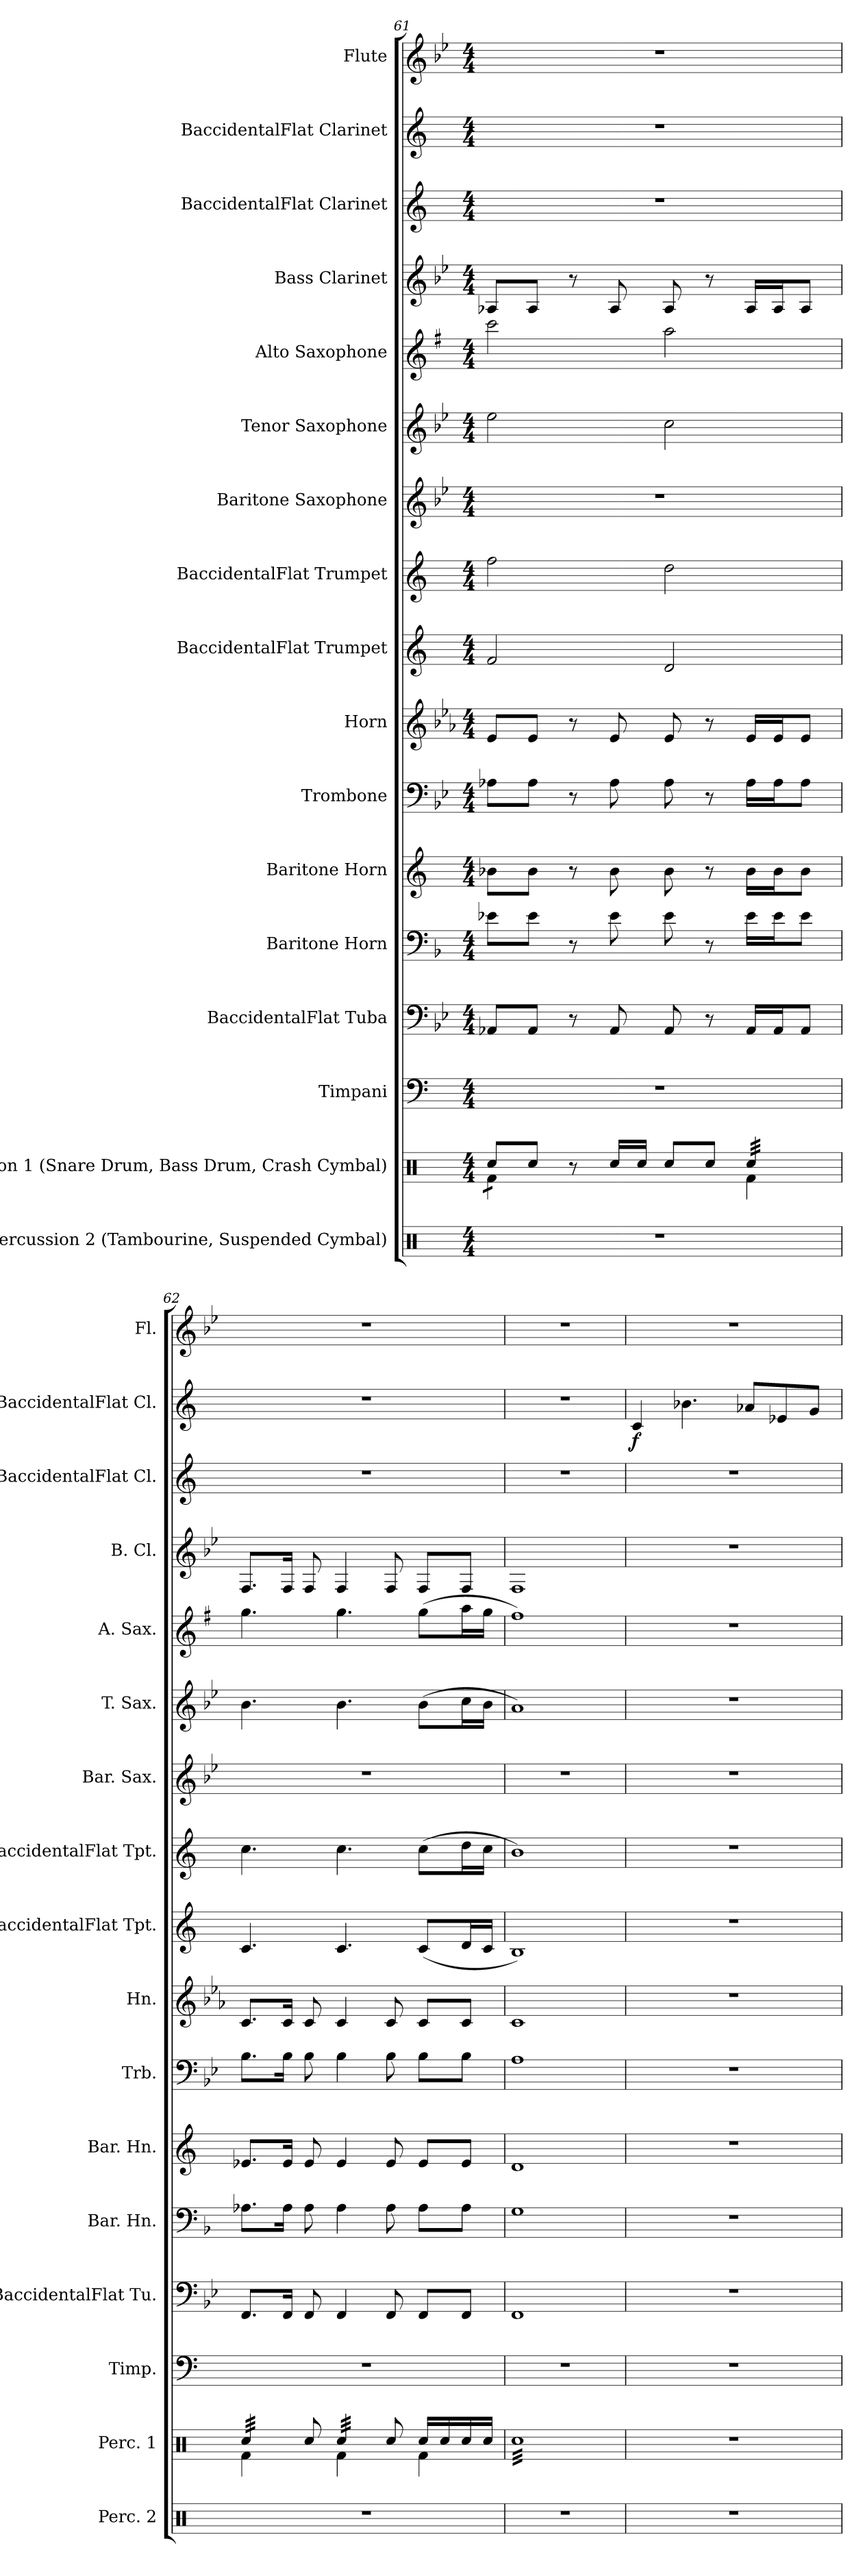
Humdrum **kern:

**kern	**kern	**kern	**kern	**kern	**kern	**kern	**kern	**kern	**kern	**kern	**kern	**kern	**kern	**kern	**kern	**dynam	**kern
*part17	*part16	*part15	*part14	*part13	*part12	*part11	*part10	*part9	*part8	*part7	*part6	*part5	*part4	*part3	*part2	*part2	*part1
*staff17	*staff16	*staff15	*staff14	*staff13	*staff12	*staff11	*staff10	*staff9	*staff8	*staff7	*staff6	*staff5	*staff4	*staff3	*staff2	*staff2	*staff1
*I"Percussion 2 (Tambourine, Suspended Cymbal)	*I"Percussion 1 (Snare Drum, Bass Drum, Crash Cymbal)	*I"Timpani	*I"BaccidentalFlat Tuba	*I"Baritone Horn	*I"Baritone Horn	*I"Trombone	*I"Horn	*I"BaccidentalFlat Trumpet	*I"BaccidentalFlat Trumpet	*I"Baritone Saxophone	*I"Tenor Saxophone	*I"Alto Saxophone	*I"Bass Clarinet	*I"BaccidentalFlat Clarinet	*I"BaccidentalFlat Clarinet	*	*I"Flute
*I'Perc. 2	*I'Perc. 1	*I'Timp.	*I'BaccidentalFlat Tu.	*I'Bar. Hn.	*I'Bar. Hn.	*I'Trb.	*I'Hn.	*I'BaccidentalFlat Tpt.	*I'BaccidentalFlat Tpt.	*I'Bar. Sax.	*I'T. Sax.	*I'A. Sax.	*I'B. Cl.	*I'BaccidentalFlat Cl.	*I'BaccidentalFlat Cl.	*	*I'Fl.
!!LO:PB:g=z
*clefX	*clefX	*clefF4	*clefF4	*clefF4	*clefG2	*clefF4	*clefG2	*clefG2	*clefG2	*clefG2	*clefG2	*clefG2	*clefG2	*clefG2	*clefG2	*	*clefG2
*	*	*	*	*ITrd4c7	*ITrd1c2	*	*ITrd4c7	*ITrd1c2	*ITrd1c2	*ITrd12c21	*ITrd8c14	*ITrd5c9	*ITrd8c14	*ITrd1c2	*ITrd1c2	*	*
*k[]	*k[]	*k[]	*k[b-e-]	*k[b-e-]	*k[b-e-]	*k[b-e-]	*k[b-e-a-d-]	*k[b-e-]	*k[b-e-]	*k[b-e-]	*k[b-e-]	*k[b-e-]	*k[b-e-]	*k[b-e-]	*k[b-e-]	*	*k[b-e-]
*M4/4	*M4/4	*M4/4	*M4/4	*M4/4	*M4/4	*M4/4	*M4/4	*M4/4	*M4/4	*M4/4	*M4/4	*M4/4	*M4/4	*M4/4	*M4/4	*	*M4/4
=61	=61	=61	=61	=61	=61	=61	=61	=61	=61	=61	=61	=61	=61	=61	=61	=61	=61
*	*^	*	*	*	*	*	*	*	*	*	*	*	*	*	*	*	*
1r	8Rcc/L	8Rf\L	1r	8AA-X/L	8A-X\L	8a-X\L	8A-X\L	8A-/L	2e-/	2ee-\	1r	2e-\	2ee-\	8AA-X/L	1r	1r	.	1r
.	8Rcc/J	8Rf\J	.	8AA-/J	8A-\J	8a-\J	8A-\J	8A-/J	.	.	.	.	.	8AA-/J	.	.	.	.
.	8r	2ryy	.	8r	8r	8r	8r	8r	.	.	.	.	.	8r	.	.	.	.
.	16Rcc/LL	.	.	8AA-/	8A-\	8a-\	8A-\	8A-/	.	.	.	.	.	8AA-/	.	.	.	.
.	16Rcc/JJ	.	.	.	.	.	.	.	.	.	.	.	.	.	.	.	.	.
.	8Rcc/L	.	.	8AA-/	8A-\	8a-\	8A-\	8A-/	2c/	2cc\	.	2c\	2cc\	8AA-/	.	.	.	.
.	8Rcc/J	.	.	8r	8r	8r	8r	8r	.	.	.	.	.	8r	.	.	.	.
*	*tremolo	*	*	*	*	*	*	*	*	*	*	*	*	*	*	*	*	*
.	32Rcc/LLL	4Rf\	.	16AA-/LL	16A-\LL	16a-\LL	16A-\LL	16A-/LL	.	.	.	.	.	16AA-/LL	.	.	.	.
.	32Rcc/	.	.	.	.	.	.	.	.	.	.	.	.	.	.	.	.	.
.	32Rcc/	.	.	16AA-/J	16A-\J	16a-\J	16A-\J	16A-/J	.	.	.	.	.	16AA-/J	.	.	.	.
.	32Rcc/	.	.	.	.	.	.	.	.	.	.	.	.	.	.	.	.	.
.	32Rcc/	.	.	8AA-/J	8A-\J	8a-\J	8A-\J	8A-/J	.	.	.	.	.	8AA-/J	.	.	.	.
.	32Rcc/	.	.	.	.	.	.	.	.	.	.	.	.	.	.	.	.	.
.	32Rcc/	.	.	.	.	.	.	.	.	.	.	.	.	.	.	.	.	.
.	32Rcc/JJJ	.	.	.	.	.	.	.	.	.	.	.	.	.	.	.	.	.
=62	=62	=62	=62	=62	=62	=62	=62	=62	=62	=62	=62	=62	=62	=62	=62	=62	=62	=62
1r	32Rcc/LLL	4Rf\	1r	8.FF/L	8.D-X\L	8.d-X/L	8.B-\L	8.F/L	4.B-/	4.b-\	1r	4.B-\	4.b-\	8.FF/L	1r	1r	.	1r
.	32Rcc/	.	.	.	.	.	.	.	.	.	.	.	.	.	.	.	.	.
.	32Rcc/	.	.	.	.	.	.	.	.	.	.	.	.	.	.	.	.	.
.	32Rcc/	.	.	.	.	.	.	.	.	.	.	.	.	.	.	.	.	.
.	32Rcc/	.	.	.	.	.	.	.	.	.	.	.	.	.	.	.	.	.
.	32Rcc/	.	.	.	.	.	.	.	.	.	.	.	.	.	.	.	.	.
.	32Rcc/	.	.	16FF/Jk	16D-\Jk	16d-/Jk	16B-\Jk	16F/Jk	.	.	.	.	.	16FF/Jk	.	.	.	.
.	32Rcc/JJJ	.	.	.	.	.	.	.	.	.	.	.	.	.	.	.	.	.
*	*Xtremolo	*	*	*	*	*	*	*	*	*	*	*	*	*	*	*	*	*
.	8Rcc/	8ryy	.	8FF/	8D-\	8d-/	8B-\	8F/	.	.	.	.	.	8FF/	.	.	.	.
*	*tremolo	*	*	*	*	*	*	*	*	*	*	*	*	*	*	*	*	*
.	32Rcc/LLL	4Rf\	.	4FF/	4D-\	4d-/	4B-\	4F/	4.B-/	4.b-\	.	4.B-\	4.b-\	4FF/	.	.	.	.
.	32Rcc/	.	.	.	.	.	.	.	.	.	.	.	.	.	.	.	.	.
.	32Rcc/	.	.	.	.	.	.	.	.	.	.	.	.	.	.	.	.	.
.	32Rcc/	.	.	.	.	.	.	.	.	.	.	.	.	.	.	.	.	.
.	32Rcc/	.	.	.	.	.	.	.	.	.	.	.	.	.	.	.	.	.
.	32Rcc/	.	.	.	.	.	.	.	.	.	.	.	.	.	.	.	.	.
.	32Rcc/	.	.	.	.	.	.	.	.	.	.	.	.	.	.	.	.	.
.	32Rcc/JJJ	.	.	.	.	.	.	.	.	.	.	.	.	.	.	.	.	.
*	*Xtremolo	*	*	*	*	*	*	*	*	*	*	*	*	*	*	*	*	*
.	8Rcc/	8ryy	.	8FF/	8D-\	8d-/	8B-\	8F/	.	.	.	.	.	8FF/	.	.	.	.
.	16Rcc/LL	4Rf\	.	8FF/L	8D-\L	8d-/L	8B-\L	8F/L	(8B-/L	(8b-\L	.	(8B-\L	(8b-\L	8FF/L	.	.	.	.
.	16Rcc/	.	.	.	.	.	.	.	.	.	.	.	.	.	.	.	.	.
.	16Rcc/	.	.	8FF/J	8D-\J	8d-/J	8B-\J	8F/J	16c/L	16cc\L	.	16c\L	16cc\L	8FF/J	.	.	.	.
.	16Rcc/JJ	.	.	.	.	.	.	.	16B-/JJ	16b-\JJ	.	16B-\JJ	16b-\JJ	.	.	.	.	.
*	*v	*v	*	*	*	*	*	*	*	*	*	*	*	*	*	*	*	*
=63	=63	=63	=63	=63	=63	=63	=63	=63	=63	=63	=63	=63	=63	=63	=63	=63	=63
*	*tremolo	*	*	*	*	*	*	*	*	*	*	*	*	*	*	*	*
1r	32RccLLL	1r	1FF	1C	1c	1A	1F	1A)	1a)	1r	1A)	1a)	1FF	1r	1r	.	1r
.	32Rcc	.	.	.	.	.	.	.	.	.	.	.	.	.	.	.	.
.	32Rcc	.	.	.	.	.	.	.	.	.	.	.	.	.	.	.	.
.	32Rcc	.	.	.	.	.	.	.	.	.	.	.	.	.	.	.	.
.	32Rcc	.	.	.	.	.	.	.	.	.	.	.	.	.	.	.	.
.	32Rcc	.	.	.	.	.	.	.	.	.	.	.	.	.	.	.	.
.	32Rcc	.	.	.	.	.	.	.	.	.	.	.	.	.	.	.	.
.	32Rcc	.	.	.	.	.	.	.	.	.	.	.	.	.	.	.	.
.	32Rcc	.	.	.	.	.	.	.	.	.	.	.	.	.	.	.	.
.	32Rcc	.	.	.	.	.	.	.	.	.	.	.	.	.	.	.	.
.	32Rcc	.	.	.	.	.	.	.	.	.	.	.	.	.	.	.	.
.	32Rcc	.	.	.	.	.	.	.	.	.	.	.	.	.	.	.	.
.	32Rcc	.	.	.	.	.	.	.	.	.	.	.	.	.	.	.	.
.	32Rcc	.	.	.	.	.	.	.	.	.	.	.	.	.	.	.	.
.	32Rcc	.	.	.	.	.	.	.	.	.	.	.	.	.	.	.	.
.	32Rcc	.	.	.	.	.	.	.	.	.	.	.	.	.	.	.	.
.	32Rcc	.	.	.	.	.	.	.	.	.	.	.	.	.	.	.	.
.	32Rcc	.	.	.	.	.	.	.	.	.	.	.	.	.	.	.	.
.	32Rcc	.	.	.	.	.	.	.	.	.	.	.	.	.	.	.	.
.	32Rcc	.	.	.	.	.	.	.	.	.	.	.	.	.	.	.	.
.	32Rcc	.	.	.	.	.	.	.	.	.	.	.	.	.	.	.	.
.	32Rcc	.	.	.	.	.	.	.	.	.	.	.	.	.	.	.	.
.	32Rcc	.	.	.	.	.	.	.	.	.	.	.	.	.	.	.	.
.	32Rcc	.	.	.	.	.	.	.	.	.	.	.	.	.	.	.	.
.	32Rcc	.	.	.	.	.	.	.	.	.	.	.	.	.	.	.	.
.	32Rcc	.	.	.	.	.	.	.	.	.	.	.	.	.	.	.	.
.	32Rcc	.	.	.	.	.	.	.	.	.	.	.	.	.	.	.	.
.	32Rcc	.	.	.	.	.	.	.	.	.	.	.	.	.	.	.	.
.	32Rcc	.	.	.	.	.	.	.	.	.	.	.	.	.	.	.	.
.	32Rcc	.	.	.	.	.	.	.	.	.	.	.	.	.	.	.	.
.	32Rcc	.	.	.	.	.	.	.	.	.	.	.	.	.	.	.	.
.	32RccJJJ	.	.	.	.	.	.	.	.	.	.	.	.	.	.	.	.
*	*Xtremolo	*	*	*	*	*	*	*	*	*	*	*	*	*	*	*	*
=64	=64	=64	=64	=64	=64	=64	=64	=64	=64	=64	=64	=64	=64	=64	=64	=64	=64
!	!	!	!	!	!	!	!	!	!	!	!	!	!	!	!	!LO:DY:b	!
1r	1r	1r	1r	1r	1r	1r	1r	1r	1r	1r	1r	1r	1r	1r	4B-/	f	1r
.	.	.	.	.	.	.	.	.	.	.	.	.	.	.	4.a-X\	.	.
.	.	.	.	.	.	.	.	.	.	.	.	.	.	.	8g-X/L	.	.
.	.	.	.	.	.	.	.	.	.	.	.	.	.	.	8d-X/	.	.
.	.	.	.	.	.	.	.	.	.	.	.	.	.	.	8f/J	.	.
=	=	=	=	=	=	=	=	=	=	=	=	=	=	=	=	=	=
*-	*-	*-	*-	*-	*-	*-	*-	*-	*-	*-	*-	*-	*-	*-	*-	*-	*-
